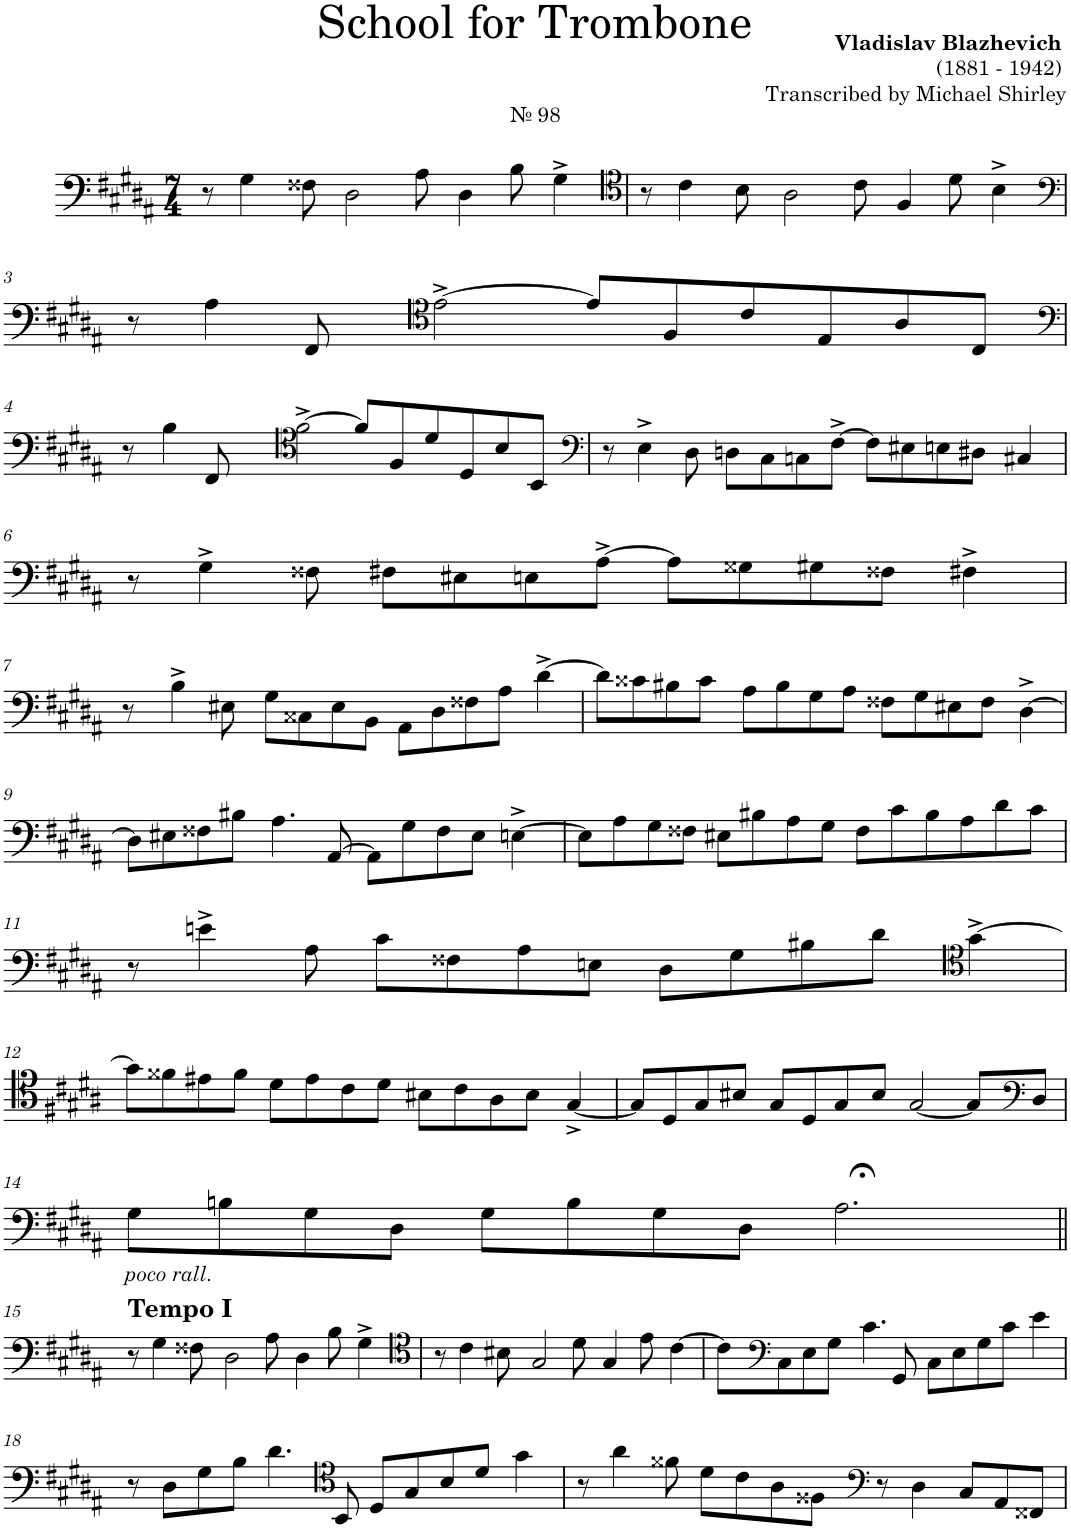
**kern
*part1
*staff1
*I"Trombone
*I'Tbn.
*clefF4
*k[f#c#g#d#a#]
*M7/4
=1
!LO:TX:a:t=№ 98
8r
4G#\
8F##X\
2D#\
8A#\
4D#\
8B\
4G#^\
=2
*clefC4
8r
4c#\
8B\
2A#\
8c#\
4F#/
8d#\
4B^\
!!LO:LB:g=z
=3
*clefF4
8r
4A#\
8FF#/
*clefC4
[2e^\
8e/L]
8F#/
8c#/
8E/
8A#/
8C#/J
!!LO:LB:g=z
=4
*clefF4
8r
4B\
8FF#/
*clefC4
[2f#^\
8f#/L]
8F#/
8d#/
8D#/
8B/
8BB/J
=5
*clefF4
8r
4E^\
8D#\
8Dn\L
8C#\
8Cn\
[8F#^\J
8F#\L]
8E#X\
8En\
8D#X\J
4C#X/
!!LO:LB:g=z
=6
8r
4G#^\
8F##X\
8F#X\L
8E#X\
8En\
[8A#^\J
8A#\L]
8G##X\
8G#X\
8F##X\J
4F#X^\
!!LO:LB:g=z
=7
8r
4B^\
8E#X\
8G#\L
8C##X\
8E#\
8BB\J
8AA#\L
8D#\
8F##X\
8A#\J
[4d#^\
=8
8d#\L]
8c##X\
8B#X\
8c##\J
8A#\L
8B#\
8G#\
8A#\J
8F##X\L
8G#\
8E#X\
8F##\J
[4D#^\
!!LO:LB:g=z
=9
8D#\L]
8E#X\
8F##X\
8B#X\J
4.A#\
[8AA#/
8AA#\L]
8G#\
8F##\
8E#\J
[4En^\
=10
8E\L]
8A#\
8G#\
8F##X\J
8E#X\L
8B#X\
8A#\
8G#\J
8F##\L
8c#\
8B#\
8A#\
8d#\
8c#\J
!!LO:LB:g=z
=11
8r
4en^\
8A#\
8c#\L
8F##X\
8A#\
8En\J
8D#\L
8G#\
8B#X\
8d#\J
*clefC4
[4g#^\
!!LO:LB:g=z
=12
8g#\L]
8f##X\
8e#X\
8f##\J
8d#\L
8e#\
8c#\
8d#\J
8B#X\L
8c#\
8A#\
8B#\J
[4G#^/
=13
8G#/L]
8D#/
8G#/
8B#X/J
8G#/L
8D#/
8G#/
8B#/J
[2G#/
8G#/L]
*clefF4
8D#/J
!!LO:LB:g=z
=14
!LO:TX:b:i:t=poco rall.
8G#\L
8Bn\
8G#\
8D#\J
8G#\L
8B\
8G#\
8D#\J
2.A#;<\
!!LO:LB:g=z
=15||
!LO:TX:a:B:t=Tempo I
8r
4G#\
8F##X\
2D#\
8A#\
4D#\
8B\
4G#^\
=16
*clefC4
8r
4c#\
8B#X\
2G#/
8d#\
4G#/
8e\
[4c#\
=17
8c#\L]
*clefF4
8C#\
8E\
8G#\J
4.c#\
8GG#/
8C#\L
8E\
8G#\
8c#\J
4e\
!!LO:LB:g=z
=18
8r
8D#\L
8G#\
8B\J
4.d#\
*clefC4
8BB/
8D#/L
8G#/
8B/
8d#/J
4g#\
=19
8r
4a#\
8f##X\
8d#\L
8c#\
8A#\
8F##X\J
*clefF4
8r
4D#\
8C#/L
8AA#/
8FF##X/J
=
*-
